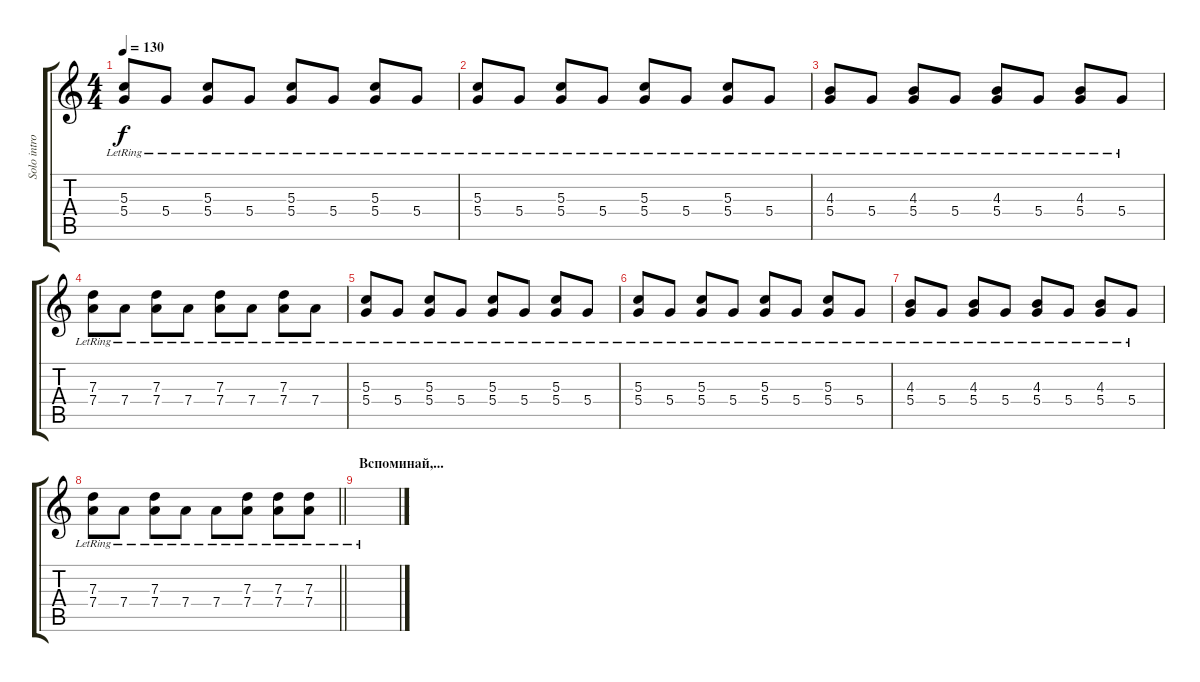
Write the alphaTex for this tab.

\track ("Solo intro" "Solo intro") {instrument electricguitarjazz}
\staff {score tabs}
\tuning (E4 B3 G3 D3 A2 E2) {hide}
\ts (4 4)
\tempo 130
\clef g2
\ks c
(5.3{lr} 5.4).8{dy f} 5.4{lr}.8 (5.3{lr} 5.4).8 5.4{lr}.8 (5.3{lr} 5.4).8 5.4{lr}.8 (5.3{lr} 5.4).8 5.4{lr}.8 |
(5.3{lr} 5.4).8 5.4{lr}.8 (5.3{lr} 5.4).8 5.4{lr}.8 (5.3{lr} 5.4).8 5.4{lr}.8 (5.3{lr} 5.4).8 5.4{lr}.8 |
(4.3{lr} 5.4).8 5.4{lr}.8 (4.3{lr} 5.4).8 5.4{lr}.8 (4.3{lr} 5.4).8 5.4{lr}.8 (4.3{lr} 5.4).8 5.4{lr}.8 |
(7.3{lr} 7.4{lr}).8 7.4{lr}.8 (7.3{lr} 7.4{lr}).8 7.4{lr}.8 (7.3{lr} 7.4{lr}).8 7.4{lr}.8 (7.3{lr} 7.4{lr}).8 7.4{lr}.8 |
(5.3{lr} 5.4).8 5.4{lr}.8 (5.3{lr} 5.4).8 5.4{lr}.8 (5.3{lr} 5.4).8 5.4{lr}.8 (5.3{lr} 5.4).8 5.4{lr}.8 |
(5.3{lr} 5.4).8 5.4{lr}.8 (5.3{lr} 5.4).8 5.4{lr}.8 (5.3{lr} 5.4).8 5.4{lr}.8 (5.3{lr} 5.4).8 5.4{lr}.8 |
(4.3{lr} 5.4).8 5.4{lr}.8 (4.3{lr} 5.4).8 5.4{lr}.8 (4.3{lr} 5.4).8 5.4{lr}.8 (4.3{lr} 5.4).8 5.4{lr}.8 |
\barLineRight lightlight
(7.3{lr} 7.4{lr}).8 7.4{lr}.8 (7.3{lr} 7.4{lr}).8 7.4{lr}.8 7.4{lr}.8 (7.3 7.4{lr}).8 (7.3{lr} 7.4{lr}).8 (7.3 7.4{lr}).8 |
\section ("" "Вспоминай,...")
